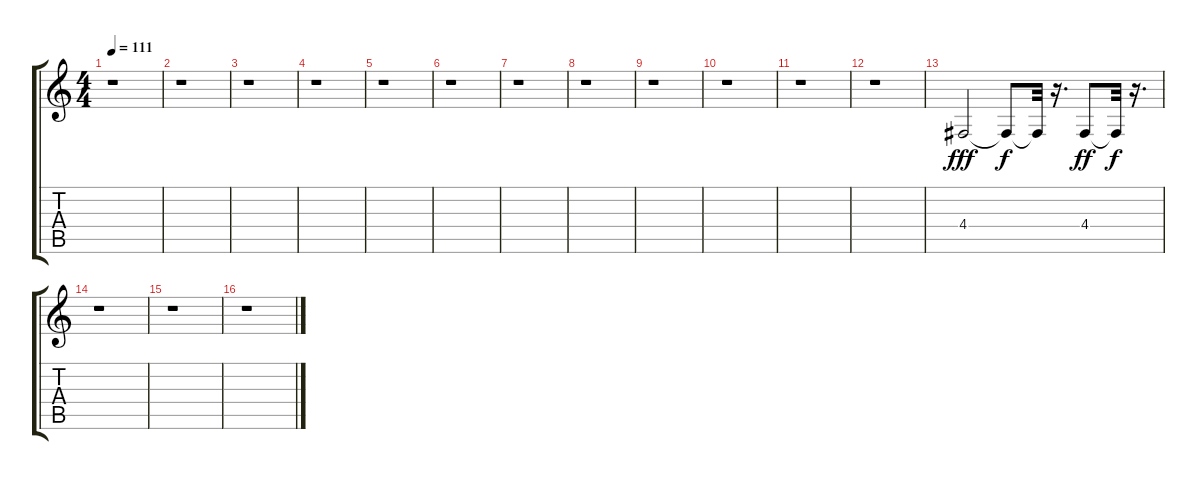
\track "" {instrument synthstrings1}
\staff {score tabs}
\tuning (E4 B3 G3 D3 A2 E2) {hide}
\ts (4 4)
\tempo 111
\clef g2
\ks c
r.1{dy fff} |
r.1 |
r.1 |
r.1 |
r.1 |
r.1 |
r.1 |
r.1 |
r.1 |
r.1 |
r.1 |
r.1 |
4.4.2 4.4{t}.8{dy f} 4.4{t}.32 r.16{d} 4.4.8{dy ff} 4.4{t}.32{dy f} r.16{d} |
r.1 |
r.1 |
r.1
